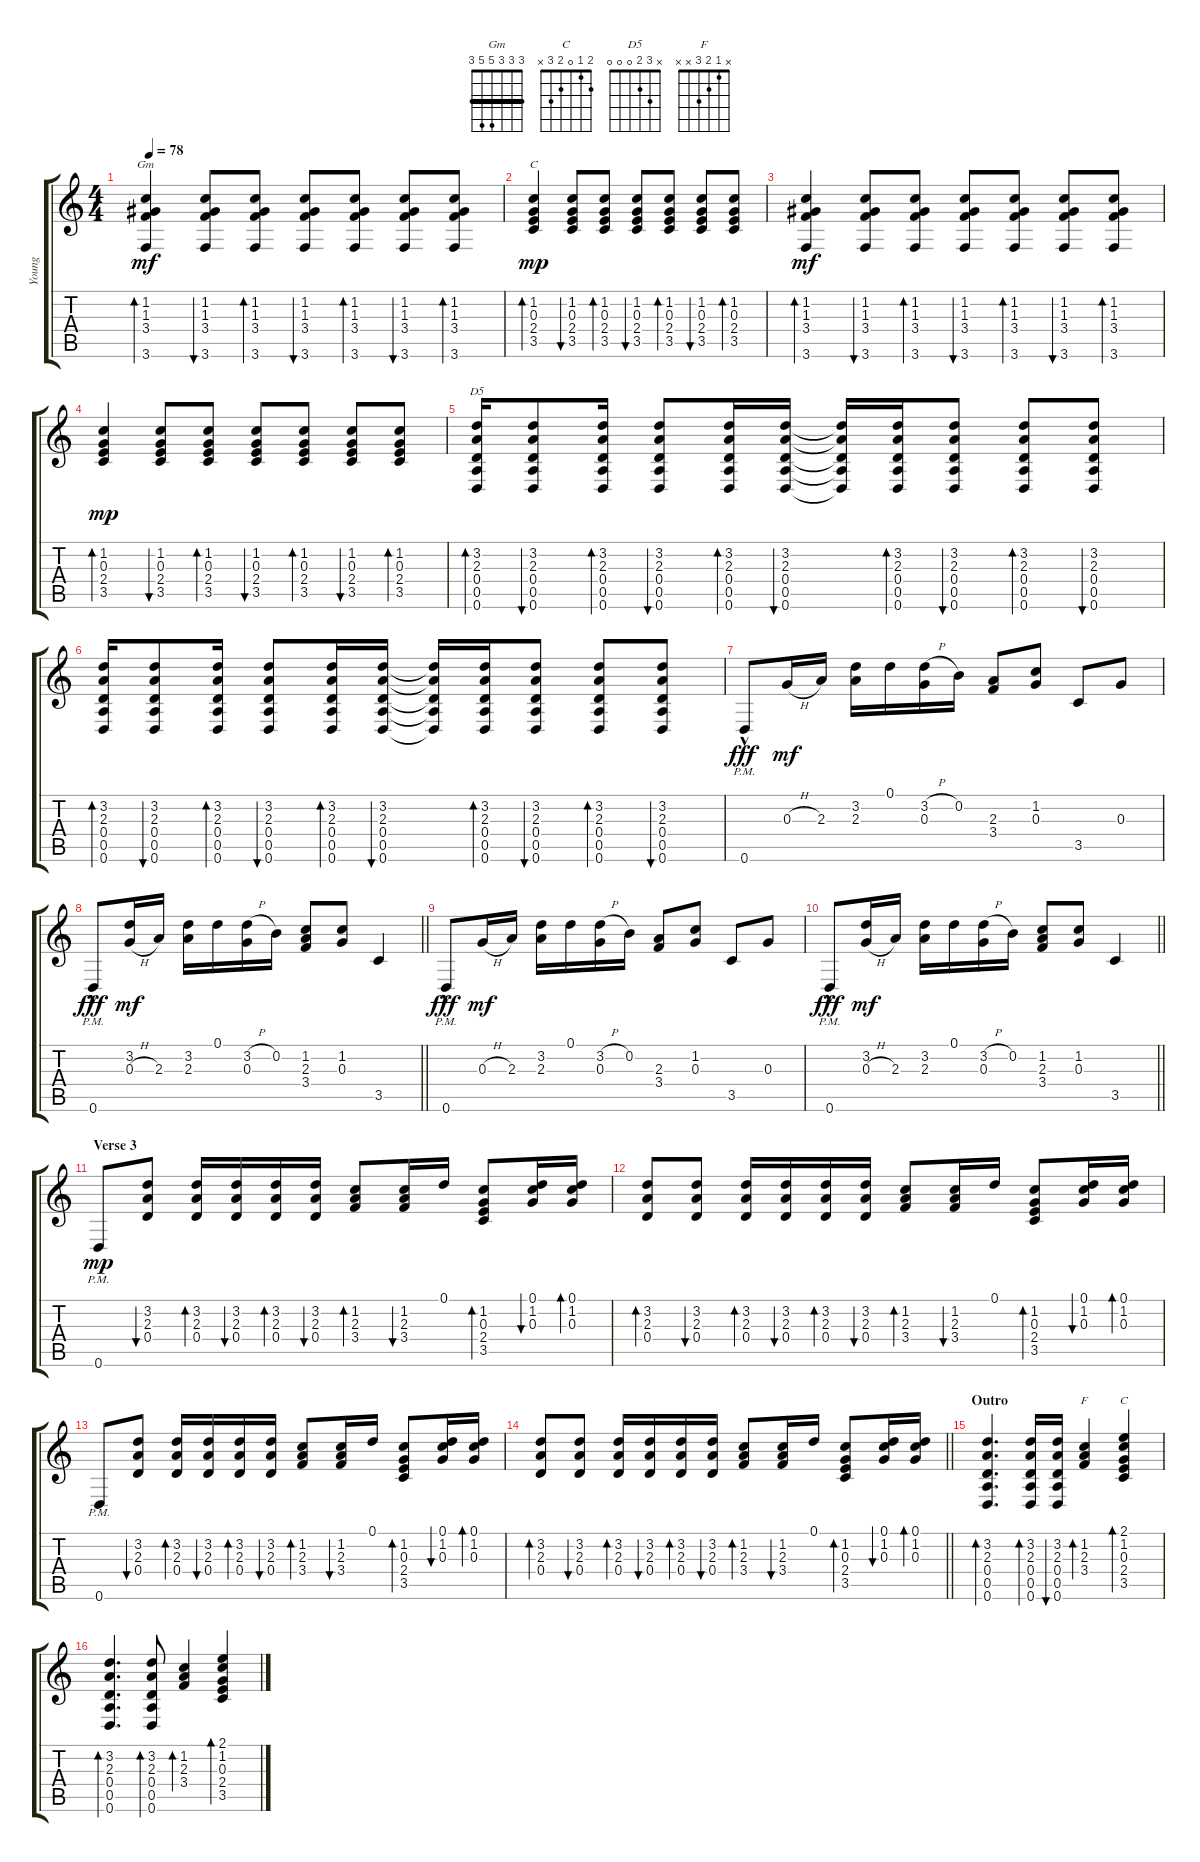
\track ("Young" "Young") {instrument overdrivenguitar}
\staff {score tabs}
\tuning (D4 B3 G3 D3 A2 D2) {hide}
\chord ("Gm" 3 3 3 5 5 3) {barre 3}
\chord ("C" 3 5 5 5 3 x) {barre 3}
\chord ("D5" x 3 2 0 0 0)
\chord ("F" x 1 2 3 x x)
\chord ("C" 2 1 0 2 3 x)
\ts (4 4)
\tempo 78
\clef g2
\ks c
(1.2 1.3 3.4 3.6).4{bd 120 ch "Gm" dy mf} (1.2 1.3 3.4 3.6).8{bu 60} (1.2 1.3 3.4 3.6).8{bd 60} (1.2 1.3 3.4 3.6).8{bu 60} (1.2 1.3 3.4 3.6).8{bd 60} (1.2 1.3 3.4 3.6).8{bu 60} (1.2 1.3 3.4 3.6).8{bd 60} |
(1.2 0.3 2.4 3.5).4{bd 120 ch "C" dy mp} (1.2 0.3 2.4 3.5).8{bu 60} (1.2 0.3 2.4 3.5).8{bd 60} (1.2 0.3 2.4 3.5).8{bu 60} (1.2 0.3 2.4 3.5).8{bd 60} (1.2 0.3 2.4 3.5).8{bu 60} (1.2 0.3 2.4 3.5).8{bd 60} |
(1.2 1.3 3.4 3.6).4{bd 120 dy mf} (1.2 1.3 3.4 3.6).8{bu 60} (1.2 1.3 3.4 3.6).8{bd 60} (1.2 1.3 3.4 3.6).8{bu 60} (1.2 1.3 3.4 3.6).8{bd 60} (1.2 1.3 3.4 3.6).8{bu 60} (1.2 1.3 3.4 3.6).8{bd 60} |
(1.2 0.3 2.4 3.5).4{bd 120 dy mp} (1.2 0.3 2.4 3.5).8{bu 60} (1.2 0.3 2.4 3.5).8{bd 60} (1.2 0.3 2.4 3.5).8{bu 60} (1.2 0.3 2.4 3.5).8{bd 60} (1.2 0.3 2.4 3.5).8{bu 60} (1.2 0.3 2.4 3.5).8{bd 60} |
(3.2 2.3 0.4 0.5 0.6).16{bd 60 ch "D5"} (3.2 2.3 0.4 0.5 0.6).8{bu 60} (3.2 2.3 0.4 0.5 0.6).16{bd 60} (3.2 2.3 0.4 0.5 0.6).8{bu 60} (3.2 2.3 0.4 0.5 0.6).16{bd 60} (3.2 2.3 0.4 0.5 0.6).16{bu 60} (3.2{t} 2.3{t} 0.4{t} 0.5{t} 0.6{t}).16 (3.2 2.3 0.4 0.5 0.6).16{bd 60} (3.2 2.3 0.4 0.5 0.6).8{bu 60} (3.2 2.3 0.4 0.5 0.6).8{bd 60} (3.2 2.3 0.4 0.5 0.6).8{bu 60} |
(3.2 2.3 0.4 0.5 0.6).16{bd 60} (3.2 2.3 0.4 0.5 0.6).8{bu 60} (3.2 2.3 0.4 0.5 0.6).16{bd 60} (3.2 2.3 0.4 0.5 0.6).8{bu 60} (3.2 2.3 0.4 0.5 0.6).16{bd 60} (3.2 2.3 0.4 0.5 0.6).16{bu 60} (3.2{t} 2.3{t} 0.4{t} 0.5{t} 0.6{t}).16 (3.2 2.3 0.4 0.5 0.6).16{bd 60} (3.2 2.3 0.4 0.5 0.6).8{bu 60} (3.2 2.3 0.4 0.5 0.6).8{bd 60} (3.2 2.3 0.4 0.5 0.6).8{bu 60} |
0.6{hac pm}.8{dy fff} 0.3{h}.16{dy mf} 2.3.16 (3.2 2.3).16 0.1.16 (3.2{h} 0.3).16 0.2.16 (2.3 3.4).8 (1.2 0.3).8 3.5.8 0.3.8 |
\barLineRight lightlight
0.6{hac pm}.8{dy fff} (3.2 0.3{h}).16{dy mf} 2.3.16 (3.2 2.3).16 0.1.16 (3.2{h} 0.3).16 0.2.16 (1.2 2.3 3.4).8 (1.2 0.3).8 3.5.4 |
0.6{hac pm}.8{dy fff} 0.3{h}.16{dy mf} 2.3.16 (3.2 2.3).16 0.1.16 (3.2{h} 0.3).16 0.2.16 (2.3 3.4).8 (1.2 0.3).8 3.5.8 0.3.8 |
\barLineRight lightlight
0.6{hac pm}.8{dy fff} (3.2 0.3{h}).16{dy mf} 2.3.16 (3.2 2.3).16 0.1.16 (3.2{h} 0.3).16 0.2.16 (1.2 2.3 3.4).8 (1.2 0.3).8 3.5.4 |
\section ("" "Verse 3")
0.6{pm}.8{dy mp} (3.2 2.3 0.4).8{bu 60} (3.2 2.3 0.4).16{bd 60} (3.2 2.3 0.4).16{bu 60} (3.2 2.3 0.4).16{bd 60} (3.2 2.3 0.4).16{bu 60} (1.2 2.3 3.4).8{bd 60} (1.2 2.3 3.4).16{bu 60} 0.1.16 (1.2 0.3 2.4 3.5).8{bd 60} (0.1 1.2 0.3).16{bu 60} (0.1 1.2 0.3).16{bd 60} |
(3.2 2.3 0.4).8{bd 60} (3.2 2.3 0.4).8{bu 60} (3.2 2.3 0.4).16{bd 60} (3.2 2.3 0.4).16{bu 60} (3.2 2.3 0.4).16{bd 60} (3.2 2.3 0.4).16{bu 60} (1.2 2.3 3.4).8{bd 60} (1.2 2.3 3.4).16{bu 60} 0.1.16 (1.2 0.3 2.4 3.5).8{bd 60} (0.1 1.2 0.3).16{bu 60} (0.1 1.2 0.3).16{bd 60} |
0.6{pm}.8 (3.2 2.3 0.4).8{bu 60} (3.2 2.3 0.4).16{bd 60} (3.2 2.3 0.4).16{bu 60} (3.2 2.3 0.4).16{bd 60} (3.2 2.3 0.4).16{bu 60} (1.2 2.3 3.4).8{bd 60} (1.2 2.3 3.4).16{bu 60} 0.1.16 (1.2 0.3 2.4 3.5).8{bd 60} (0.1 1.2 0.3).16{bu 60} (0.1 1.2 0.3).16{bd 60} |
\barLineRight lightlight
(3.2 2.3 0.4).8{bd 60} (3.2 2.3 0.4).8{bu 60} (3.2 2.3 0.4).16{bd 60} (3.2 2.3 0.4).16{bu 60} (3.2 2.3 0.4).16{bd 60} (3.2 2.3 0.4).16{bu 60} (1.2 2.3 3.4).8{bd 60} (1.2 2.3 3.4).16{bu 60} 0.1.16 (1.2 0.3 2.4 3.5).8{bd 60} (0.1 1.2 0.3).16{bu 60} (0.1 1.2 0.3).16{bd 60} |
\section ("" "Outro")
(3.2 2.3 0.4 0.5 0.6).4{d bd 60} (3.2 2.3 0.4 0.5 0.6).16{bd 60} (3.2 2.3 0.4 0.5 0.6).16{bu 60} (1.2 2.3 3.4).4{bd 60 ch "F"} (2.1 1.2 0.3 2.4 3.5).4{bd 60 ch "C"} |
(3.2 2.3 0.4 0.5 0.6).4{d bd 60 volume 4} (3.2 2.3 0.4 0.5 0.6).8{bd 60} (1.2 2.3 3.4).4{bd 60} (2.1 1.2 0.3 2.4 3.5).4{bd 60}
